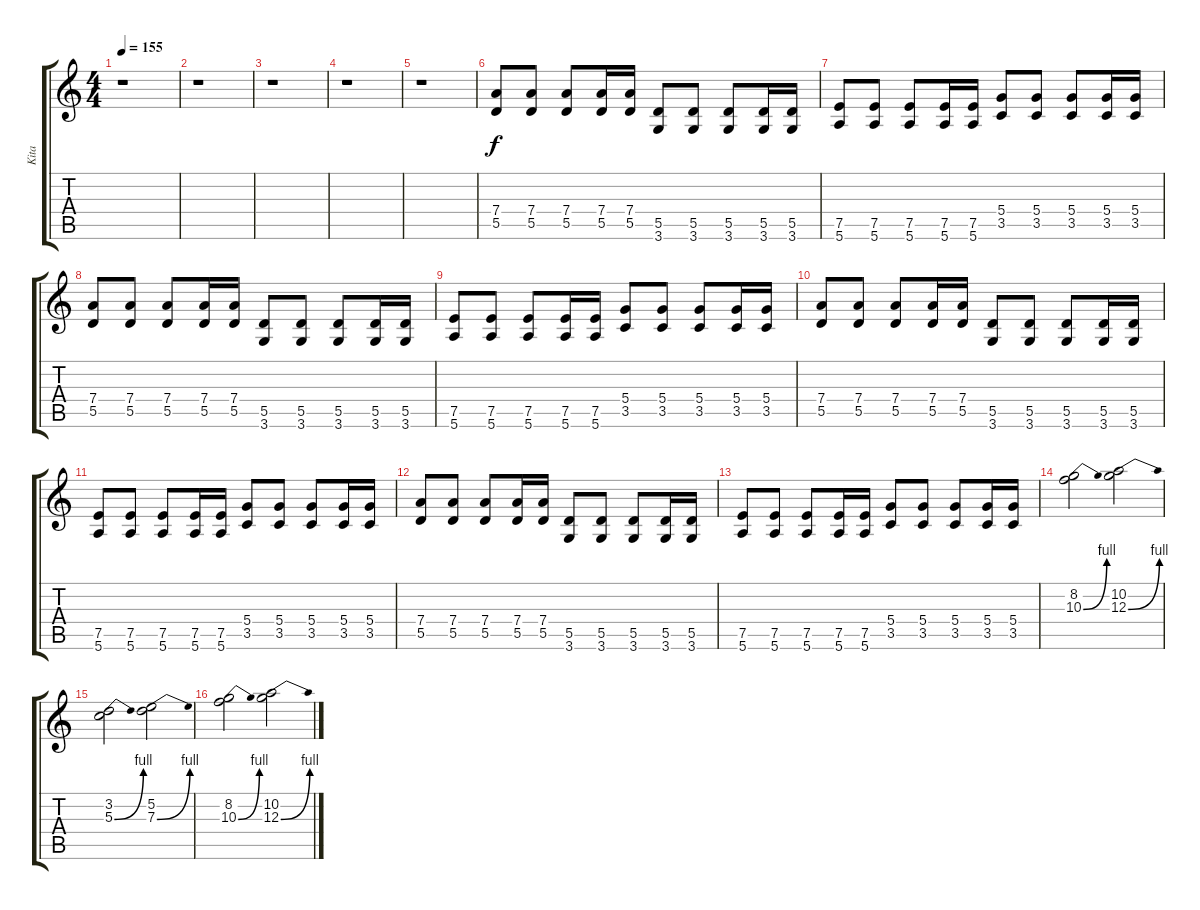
\track ("Kita" "Kita") {instrument overdrivenguitar}
\staff {score tabs}
\tuning (E4 B3 G3 D3 A2 E2) {hide}
\ts (4 4)
\tempo 155
\clef g2
\ks c
r.1{dy f} |
r.1 |
r.1 |
r.1 |
r.1 |
(7.4 5.5).8 (7.4 5.5).8 (7.4 5.5).8 (7.4 5.5).16 (7.4 5.5).16 (5.5 3.6).8 (5.5 3.6).8 (5.5 3.6).8 (5.5 3.6).16 (5.5 3.6).16 |
(7.5 5.6).8 (7.5 5.6).8 (7.5 5.6).8 (7.5 5.6).16 (7.5 5.6).16 (5.4 3.5).8 (5.4 3.5).8 (5.4 3.5).8 (5.4 3.5).16 (5.4 3.5).16 |
(7.4 5.5).8 (7.4 5.5).8 (7.4 5.5).8 (7.4 5.5).16 (7.4 5.5).16 (5.5 3.6).8 (5.5 3.6).8 (5.5 3.6).8 (5.5 3.6).16 (5.5 3.6).16 |
(7.5 5.6).8 (7.5 5.6).8 (7.5 5.6).8 (7.5 5.6).16 (7.5 5.6).16 (5.4 3.5).8 (5.4 3.5).8 (5.4 3.5).8 (5.4 3.5).16 (5.4 3.5).16 |
(7.4 5.5).8 (7.4 5.5).8 (7.4 5.5).8 (7.4 5.5).16 (7.4 5.5).16 (5.5 3.6).8 (5.5 3.6).8 (5.5 3.6).8 (5.5 3.6).16 (5.5 3.6).16 |
(7.5 5.6).8 (7.5 5.6).8 (7.5 5.6).8 (7.5 5.6).16 (7.5 5.6).16 (5.4 3.5).8 (5.4 3.5).8 (5.4 3.5).8 (5.4 3.5).16 (5.4 3.5).16 |
(7.4 5.5).8 (7.4 5.5).8 (7.4 5.5).8 (7.4 5.5).16 (7.4 5.5).16 (5.5 3.6).8 (5.5 3.6).8 (5.5 3.6).8 (5.5 3.6).16 (5.5 3.6).16 |
(7.5 5.6).8 (7.5 5.6).8 (7.5 5.6).8 (7.5 5.6).16 (7.5 5.6).16 (5.4 3.5).8 (5.4 3.5).8 (5.4 3.5).8 (5.4 3.5).16 (5.4 3.5).16 |
(8.2 10.3{be (bend 0 0 60 4)}).2 (10.2 12.3{be (bend 0 0 60 4)}).2 |
(3.2 5.3{be (bend 0 0 60 4)}).2 (5.2 7.3{be (bend 0 0 60 4)}).2 |
(8.2 10.3{be (bend 0 0 60 4)}).2 (10.2 12.3{be (bend 0 0 60 4)}).2
